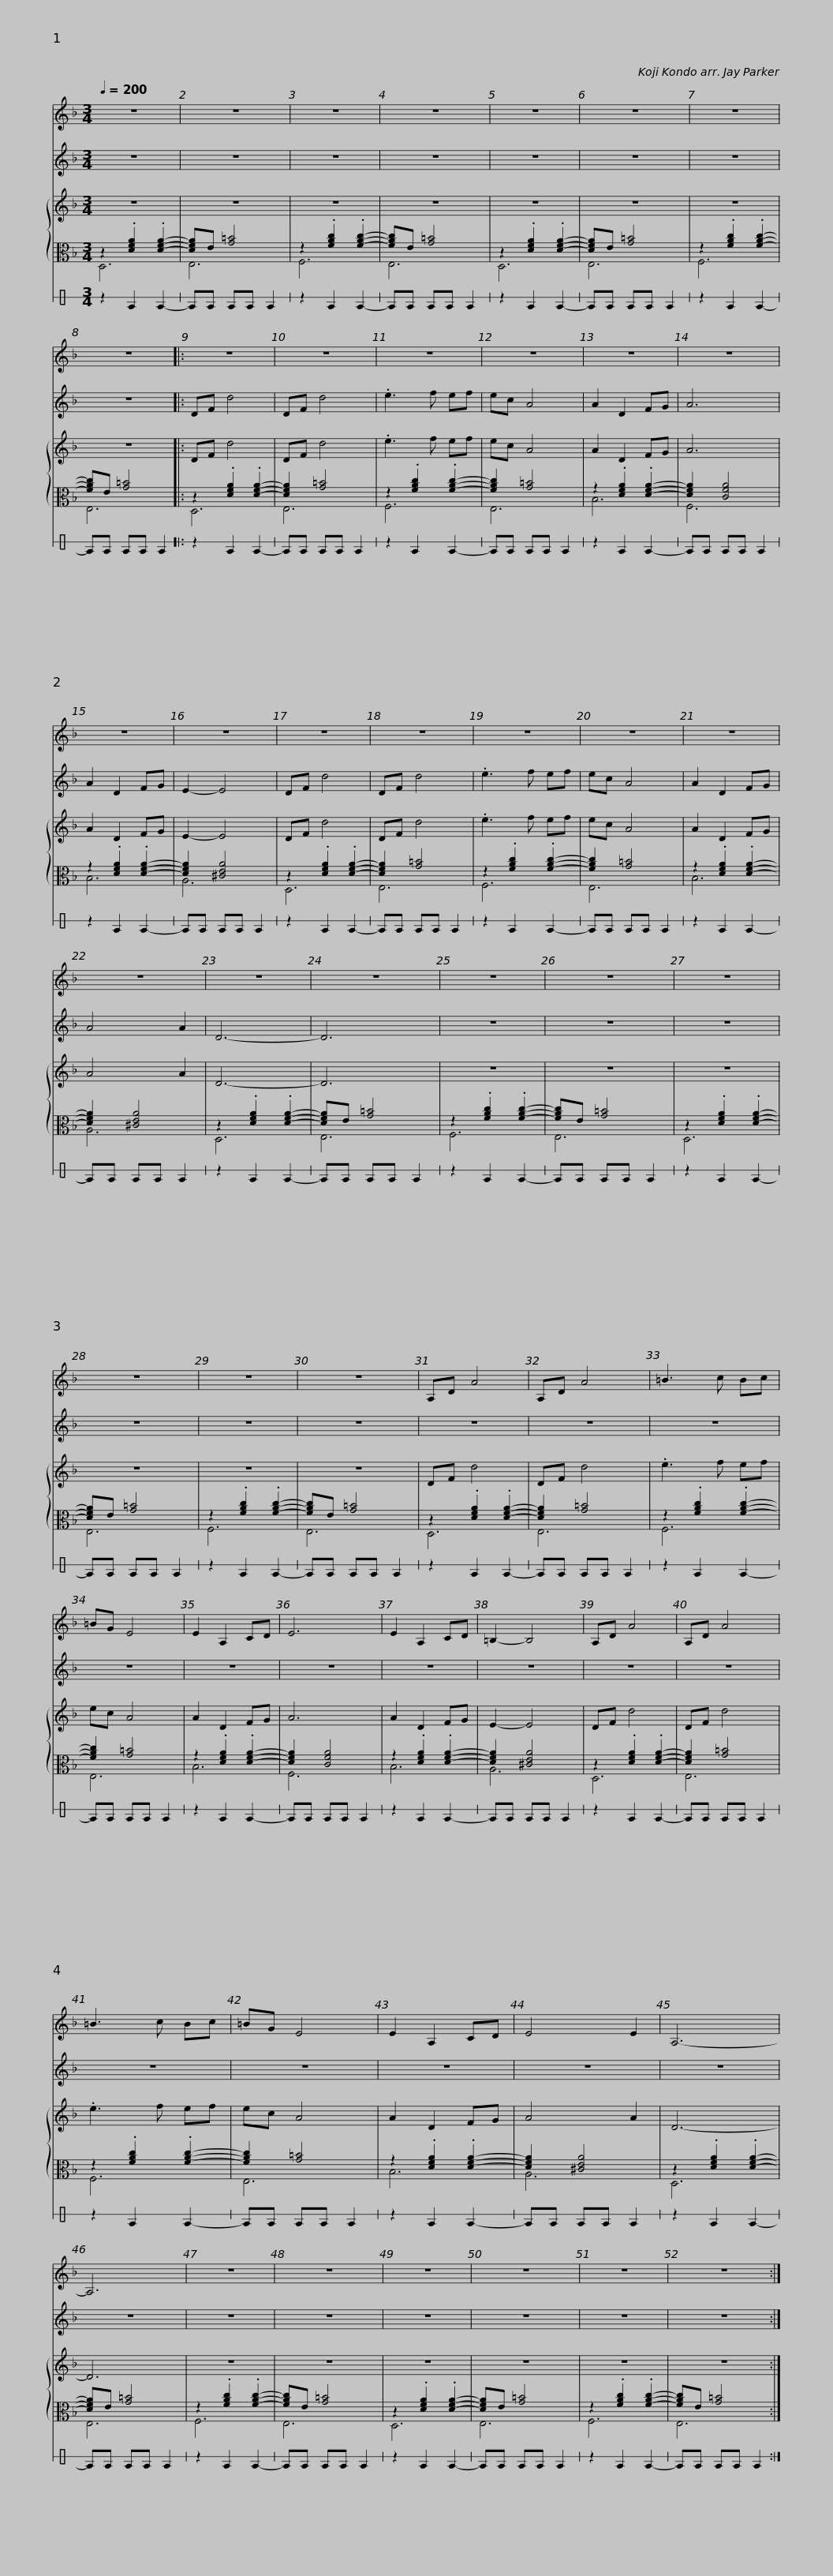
X:1
%%score 1 2 { 3 | ( 4 5 ) } 6
L:1/8
Q:1/4=200
M:3/4
I:linebreak $
K:F
V:1 treble transpose=24
V:2 treble+15
V:3 treble
V:4 alto
V:5 alto
V:6 perc stafflines=1
K:none
V:1
 z6 | z6 | z6 | z6 | z6 | %5
 z6 | z6 |$ z6 |: z6 | z6 | %10
 z6 | z6 | z6 | z6 |$ z6 | %15
 z6 | z6 | z6 | z6 | z6 | %20
 z6 | z6 |$ z6 | z6 | z6 | %25
 z6 | z6 | z6 | z6 |$ z6 | %30
 A,D A4 | A,D A4 | =B3 c Bc | =BG E4 | E2 A,2 CD | %35
 E6 |$ E2 A,2 CD | =B,2- B,4 | A,D A4 | A,D A4 | %40
 =B3 c Bc | =BG E4 | E2 A,2 CD |$ E4 E2 | A,6- | %45
 A,6 | z6 | z6 | z6 | z6 | %50
 z6 |$ z6 :| %52
V:2
 z6 | z6 | z6 | z6 | z6 | %5
 z6 | z6 |$ z6 |: DF d4 | DF d4 | %10
 .e3 f ef | ec A4 | A2 D2 FG | A6 |$ A2 D2 FG | %15
 E2- E4 | DF d4 | DF d4 | .e3 f ef | ec A4 | %20
 A2 D2 FG | A4 A2 |$ D6- | D6 | z6 | %25
 z6 | z6 | z6 | z6 |$ z6 | %30
 z6 | z6 | z6 | z6 | z6 | %35
 z6 |$ z6 | z6 | z6 | z6 | %40
 z6 | z6 | z6 |$ z6 | z6 | %45
 z6 | z6 | z6 | z6 | z6 | %50
 z6 |$ z6 :| %52
V:3
 z6 | z6 | z6 | z6 | z6 | %5
 z6 | z6 |$ z6 |: DF d4 | DF d4 | %10
 .e3 f ef | ec A4 | A2 D2 FG | A6 |$ A2 D2 FG | %15
 E2- E4 | DF d4 | DF d4 | .e3 f ef | ec A4 | %20
 A2 D2 FG | A4 A2 |$ D6- | D6 | z6 | %25
 z6 | z6 | z6 | z6 |$ z6 | %30
 DF d4 | DF d4 | .e3 f ef | ec A4 | A2 D2 FG | %35
 A6 |$ A2 D2 FG | E2- E4 | DF d4 | DF d4 | %40
 .e3 f ef | ec A4 | A2 D2 FG |$ A4 A2 | D6- | %45
 D6 | z6 | z6 | z6 | z6 | %50
 z6 |$ z6 :| %52
V:4
 z2 .[DFA]2 .[DFA]2- | [DFA]E [G=B]4 | z2 .[FAc]2 .[FAc]2- | [FAc]E [G=B]4 | z2 .[DFA]2 .[DFA]2- | %5
 [DFA]E [G=B]4 | z2 .[FAc]2 .[FAc]2- |$ [FAc]E [G=B]4 |: z2 .[DFA]2 .[DFA]2- | [DFA]2 [G=B]4 | %10
 z2 .[FAc]2 .[FAc]2- | [FAc]2 [G=B]4 | z2 .[DFA]2 .[DFA]2- | [DFA]2 [CFA]4 |$ z2 .[DFA]2 .[DFA]2- | %15
 [DFA]2 [^CEA]4 | z2 .[DFA]2 .[DFA]2- | [DFA]2 [G=B]4 | z2 .[FAc]2 .[FAc]2- | [FAc]2 [G=B]4 | %20
 z2 .[DFA]2 .[DFA]2- | [DFA]2 [^CEA]4 |$ z2 .[DFA]2 .[DFA]2- | [DFA]E [G=B]4 | z2 .[FAc]2 .[FAc]2- | %25
 [FAc]E [G=B]4 | z2 .[DFA]2 .[DFA]2- | [DFA]E [G=B]4 | z2 .[FAc]2 .[FAc]2- |$ [FAc]E [G=B]4 | %30
 z2 .[DFA]2 .[DFA]2- | [DFA]2 [G=B]4 | z2 .[FAc]2 .[FAc]2- | [FAc]2 [G=B]4 | z2 .[DFA]2 .[DFA]2- | %35
 [DFA]2 [CFA]4 |$ z2 .[DFA]2 .[DFA]2- | [DFA]2 [^CEA]4 | z2 .[DFA]2 .[DFA]2- | [DFA]2 [G=B]4 | %40
 z2 .[FAc]2 .[FAc]2- | [FAc]2 [G=B]4 | z2 .[DFA]2 .[DFA]2- |$ [DFA]2 [^CEA]4 | z2 .[DFA]2 .[DFA]2- | %45
 [DFA]E [G=B]4 | z2 .[FAc]2 .[FAc]2- | [FAc]E [G=B]4 | z2 .[DFA]2 .[DFA]2- | [DFA]E [G=B]4 | %50
 z2 .[FAc]2 .[FAc]2- |$ [FAc]E [G=B]4 :| %52
V:5
 D,6 | E,6 | F,6 | E,6 | D,6 | %5
 E,6 | F,6 |$ E,6 |: D,6 | E,6 | %10
 F,6 | E,6 | B,6 | F,6 |$ B,6 | %15
 A,6 | D,6 | E,6 | F,6 | E,6 | %20
 B,6 | A,6 |$ D,6 | E,6 | F,6 | %25
 E,6 | D,6 | E,6 | F,6 |$ E,6 | %30
 D,6 | E,6 | F,6 | E,6 | B,6 | %35
 F,6 |$ B,6 | A,6 | D,6 | E,6 | %40
 F,6 | E,6 | B,6 |$ A,6 | D,6 | %45
 E,6 | F,6 | E,6 | D,6 | E,6 | %50
 F,6 |$ E,6 :| %52
V:6
[K:C] z2 E2 E2- | EE EE E2 | z2 E2 E2- | EE EE E2 | z2 E2 E2- | %5
 EE EE E2 | z2 E2 E2- |$ EE EE E2 |: z2 E2 E2- | EE EE E2 | %10
 z2 E2 E2- | EE EE E2 | z2 E2 E2- | EE EE E2 |$ z2 E2 E2- | %15
 EE EE E2 | z2 E2 E2- | EE EE E2 | z2 E2 E2- | EE EE E2 | %20
 z2 E2 E2- | EE EE E2 |$ z2 E2 E2- | EE EE E2 | z2 E2 E2- | %25
 EE EE E2 | z2 E2 E2- | EE EE E2 | z2 E2 E2- |$ EE EE E2 | %30
 z2 E2 E2- | EE EE E2 | z2 E2 E2- | EE EE E2 | z2 E2 E2- | %35
 EE EE E2 |$ z2 E2 E2- | EE EE E2 | z2 E2 E2- | EE EE E2 | %40
 z2 E2 E2- | EE EE E2 | z2 E2 E2- |$ EE EE E2 | z2 E2 E2- | %45
 EE EE E2 | z2 E2 E2- | EE EE E2 | z2 E2 E2- | EE EE E2 | %50
 z2 E2 E2- |$ EE EE E2 :| %52
